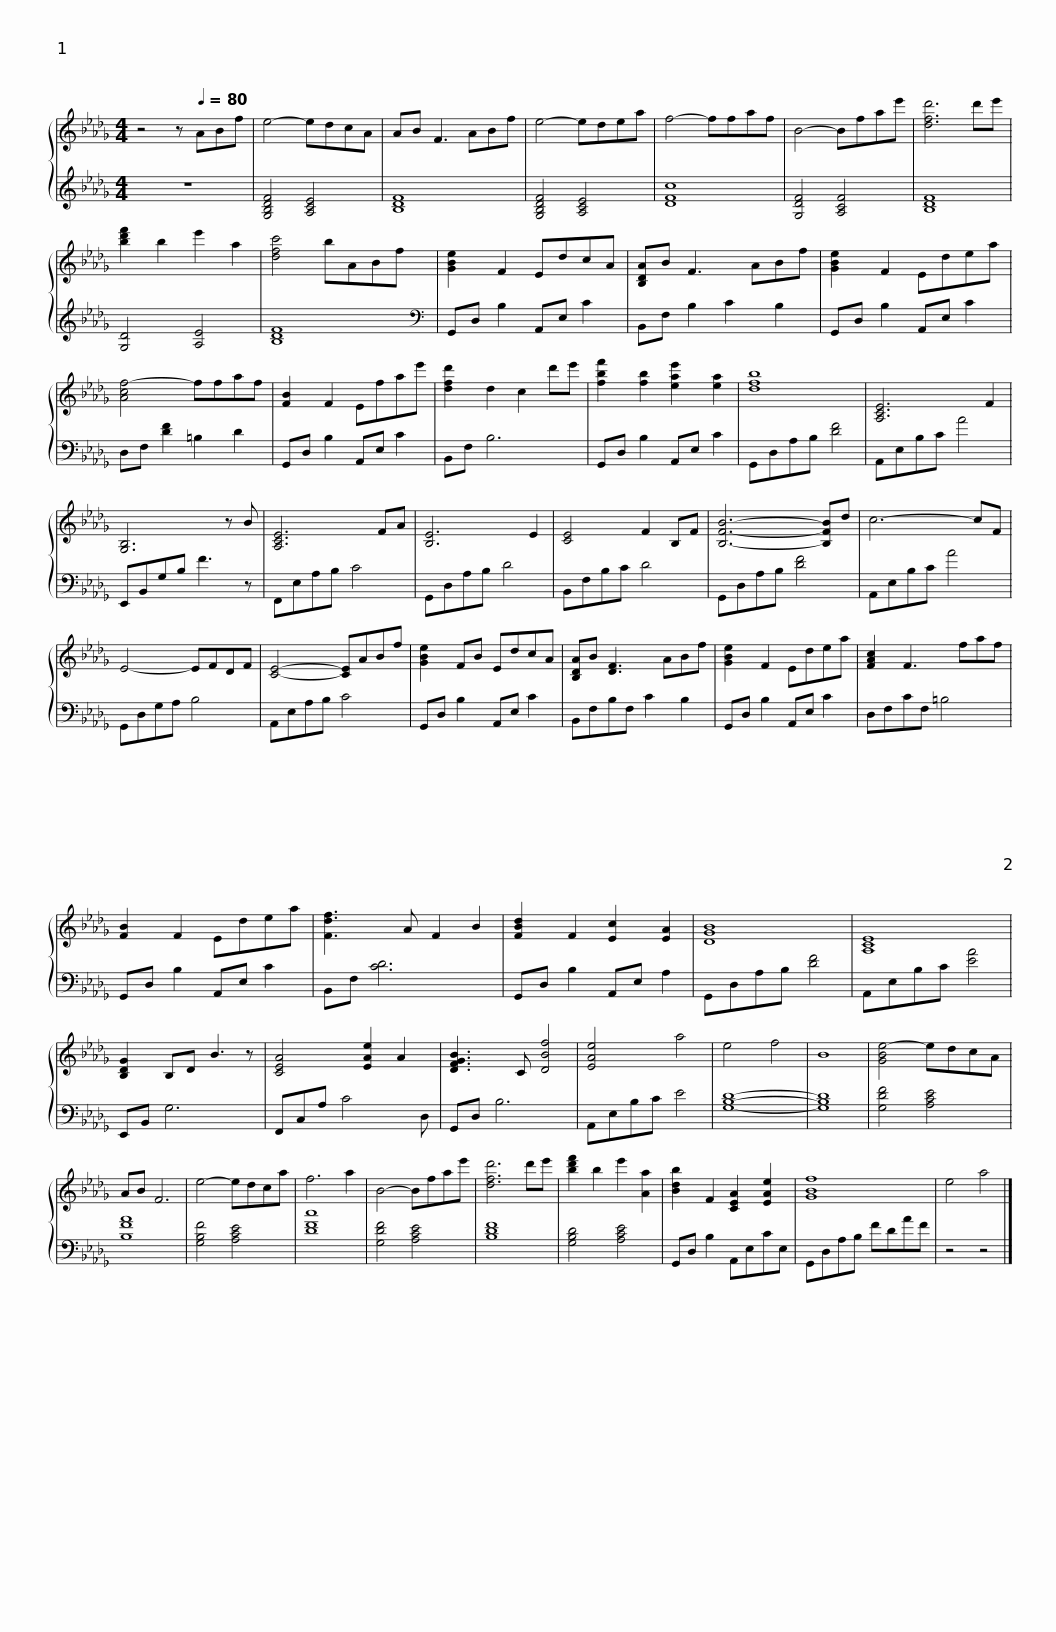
X:1
%%score { 1 | 2 }
L:1/8
M:4/4
I:linebreak $
K:Db
V:1 treble
V:2 treble
V:1
 z4 z[Q:1/4=80] ABf | e4- edcA | AB F3 ABf | e4- edea | f4- ffaf | %5
 B4- Bfae' | [dfd']6 d'e' |$ [bd'f']2 b2 e'2 a2 | [dfc']4 bABf | [GBe]2 F2 EdcA | %10
 [B,DA]B F3 ABf | [GBe]2 F2 Edea | [Acf-]4 ffaf |$ [FB]2 F2 Efae' | [dfd']2 d2 c2 d'e' | %15
 [fbf']2 [fb]2 [eae']2 [ea]2 | [dfb]8 | [A,CE]6 F2 | [G,B,]6 z B |$ [A,CE]6 FA | %20
 [B,E]6 E2 | [CE]4 F2 B,F | [B,FB]6- [B,FB]d | c6- cF |$ E4- EFDF | %25
 [CE]4- [CE]ABf | [GBe]2 FB EdcA | [B,DA]B [DF]3 ABf | [GBe]2 F2 Edea |$ [FAc]2 F3 faf | %30
 [FB]2 F2 Edea | [Fdf]3 A F2 B2 | [FBd]2 F2 [Ec]2 [EA]2 | [DGB]8 | [A,CE]8 |$ %35
 [B,DG]2 B,D B3 z | [CEA]4 [EAe]2 A2 | [DFGB]3 C [DBf]4 | [EAe]4 a4 | e4 f4 | %40
 B8 | [GBe-]4 edcA | AB F6 |$ e4- edca | f6 a2 | %45
 B4- Bfae' | [dfd']6 d'e' | [bd'f']2 b2 e'2 [Aa]2 | [Bdb]2 F2 [CEA]2 [EAe]2 | [GBf]8 |$ %50
 e4 a4 |] %51
V:2
 z8 | [G,B,DF]4 [A,CE]4 | [B,DF]8 | [G,B,DF]4 [A,CE]4 | [DFc]8 | %5
 [G,DF]4 [A,CF]4 | [B,DF]8 |$ [G,D]4 [A,E]4 | [B,DF]8 |[K:bass] G,,D, B,2 A,,E, C2 | %10
 B,,F, B,2 C2 B,2 | G,,D, B,2 A,,E, C2 | D,F, [DF]2 =B,2 D2 |$ G,,D, B,2 A,,E, C2 | B,,F, B,6 | %15
 G,,D, B,2 A,,E, C2 | G,,D,A,B, [DF]4 | A,,E,B,C A4 | E,,B,,G,B, F3 z |$ F,,E,A,B, C4 | %20
 G,,D,A,B, D4 | B,,F,B,C D4 | G,,D,A,B, [DF]4 | A,,E,B,C A4 |$ G,,D,G,A, B,4 | %25
 A,,E,A,B, C4 | G,,D, B,2 A,,E, C2 | B,,F,B,F, C2 B,2 | G,,D, B,2 A,,E, C2 |$ D,F,CF, =B,4 | %30
 G,,D, B,2 A,,E, C2 | B,,F, [CD]6 | G,,D, B,2 A,,E, A,2 | G,,D,A,B, [DF]4 | A,,E,B,C [EA]4 |$ %35
 E,,B,, G,6 | F,,C,A, C4 D, | G,,D, B,6 | A,,E,B,C E4 | [G,B,D]8- | %40
 [G,B,D]8 | [G,DF]4 [A,CE]4 | [B,FA]8 |$ [G,B,F]4 [A,CE]4 | [DFc]8 | %45
 [G,DF]4 [A,CE]4 | [B,DF]8 | [G,B,D]4 [A,CE]4 | G,,D, B,2 A,,E,CE, | G,,D,A,B, FDAF |$ %50
 z4 z4 |] %51
